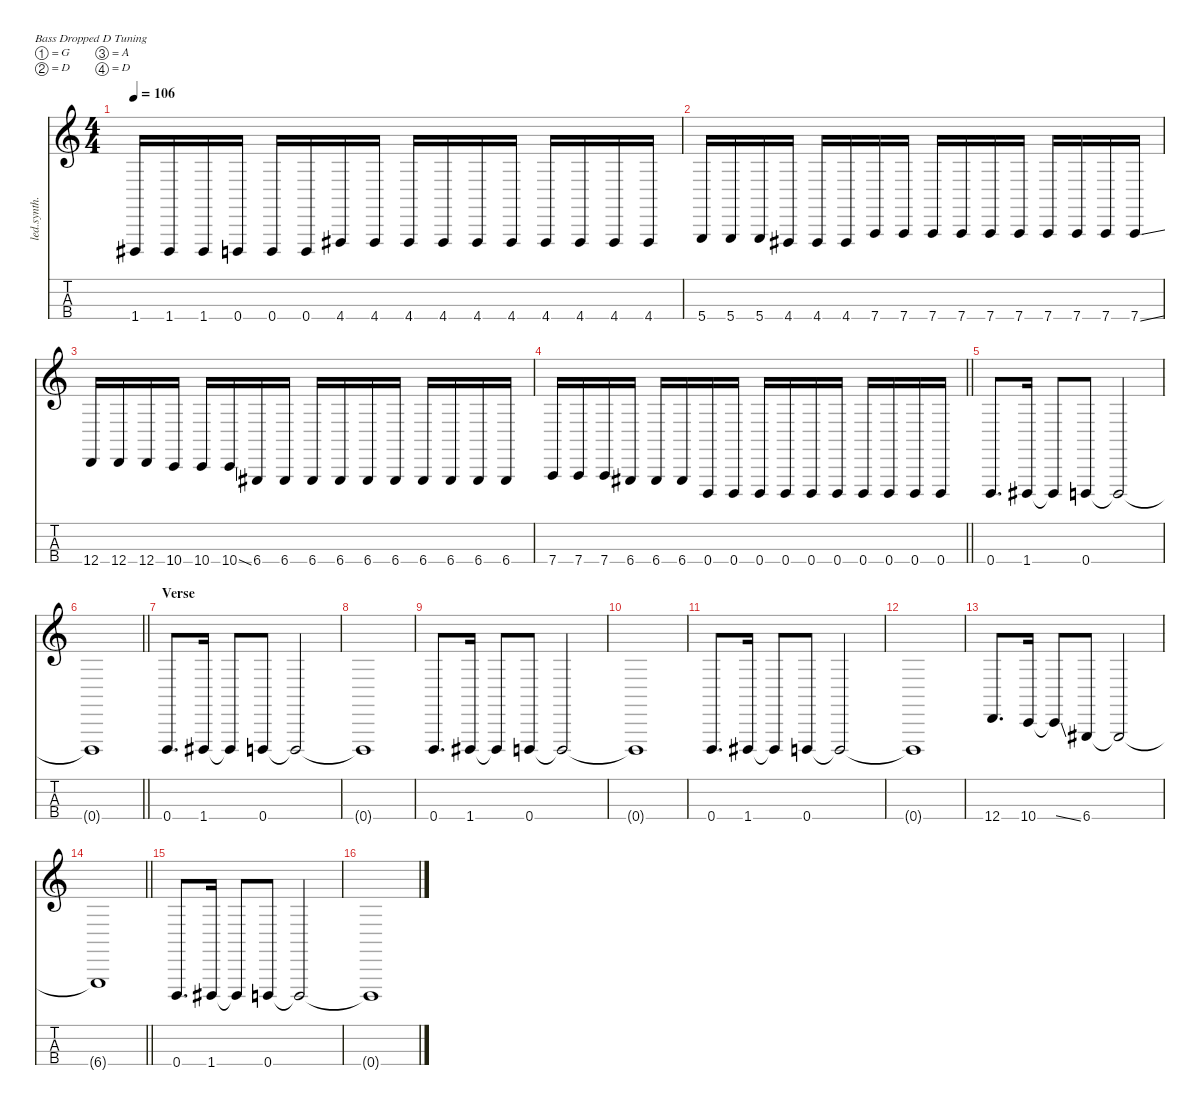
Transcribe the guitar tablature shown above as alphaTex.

\defaultSystemsLayout 4
\hideDynamics
\bracketExtendMode nobrackets
\otherSystemsTrackNameOrientation horizontal
\track ("Track 6" "led.synth.") {instrument lead8bassandlead}
\staff {score tabs}
\tuning (G2 D2 A1 D1)
\ts (4 4)
\tempo 106
\clef g2
\ks c
1.4{acc #}.16{dy f beam Up} 1.4{acc #}.16{beam Up} 1.4{acc #}.16{beam Up} 0.4.16{beam Up} 0.4.16{beam Up} 0.4.16{beam Up} 4.4{acc #}.16{beam Up} 4.4{acc #}.16{beam Up} 4.4{acc #}.16{beam Up} 4.4{acc #}.16{beam Up} 4.4{acc #}.16{beam Up} 4.4{acc #}.16{beam Up} 4.4{acc #}.16{beam Up} 4.4{acc #}.16{beam Up} 4.4{acc #}.16{beam Up} 4.4{acc #}.16{beam Up} |
5.4.16{beam Up} 5.4.16{beam Up} 5.4.16{beam Up} 4.4{acc #}.16{beam Up} 4.4{acc #}.16{beam Up} 4.4{acc #}.16{beam Up} 7.4.16{beam Up} 7.4.16{beam Up} 7.4.16{beam Up} 7.4.16{beam Up} 7.4.16{beam Up} 7.4.16{beam Up} 7.4.16{beam Up} 7.4.16{beam Up} 7.4.16{beam Up} 7.4{ss}.16{beam Up} |
12.4.16{beam Up} 12.4.16{beam Up} 12.4.16{beam Up} 10.4.16{beam Up} 10.4.16{beam Up} 10.4{ss}.16{beam Up} 6.4{acc #}.16{beam Up} 6.4{acc #}.16{beam Up} 6.4{acc #}.16{beam Up} 6.4{acc #}.16{beam Up} 6.4{acc #}.16{beam Up} 6.4{acc #}.16{beam Up} 6.4{acc #}.16{beam Up} 6.4{acc #}.16{beam Up} 6.4{acc #}.16{beam Up} 6.4{acc #}.16{beam Up} |
\barLineRight lightlight
7.4.16{beam Up} 7.4.16{beam Up} 7.4.16{beam Up} 6.4{acc #}.16{beam Up} 6.4{acc #}.16{beam Up} 6.4{acc #}.16{beam Up} 0.4.16{beam Up} 0.4.16{beam Up} 0.4.16{beam Up} 0.4.16{beam Up} 0.4.16{beam Up} 0.4.16{beam Up} 0.4.16{beam Up} 0.4.16{beam Up} 0.4.16{beam Up} 0.4.16{beam Up} |
0.4.8{d beam Up} 1.4{acc #}.16{beam Up} 1.4{t acc #}.8{beam Up} 0.4.8{beam Up} 0.4{t}.2{beam Up} |
\barLineRight lightlight
0.4{t}.1{beam Up} |
\section ("" "Verse")
0.4.8{d beam Up} 1.4{acc #}.16{beam Up} 1.4{t acc #}.8{beam Up} 0.4.8{beam Up} 0.4{t}.2{beam Up} |
0.4{t}.1{beam Up} |
0.4.8{d beam Up} 1.4{acc #}.16{beam Up} 1.4{t acc #}.8{beam Up} 0.4.8{beam Up} 0.4{t}.2{beam Up} |
0.4{t}.1{beam Up} |
0.4.8{d beam Up} 1.4{acc #}.16{beam Up} 1.4{t acc #}.8{beam Up} 0.4.8{beam Up} 0.4{t}.2{beam Up} |
0.4{t}.1{beam Up} |
12.4.8{d beam Up} 10.4.16{beam Up} 10.4{ss t}.8{beam Up} 6.4{acc #}.8{beam Up} 6.4{t acc #}.2{beam Up} |
\barLineRight lightlight
6.4{t acc #}.1{beam Up} |
\section ("" "")
0.4.8{d beam Up} 1.4{acc #}.16{beam Up} 1.4{t acc #}.8{beam Up} 0.4.8{beam Up} 0.4{t}.2{beam Up} |
0.4{t}.1{beam Up}
